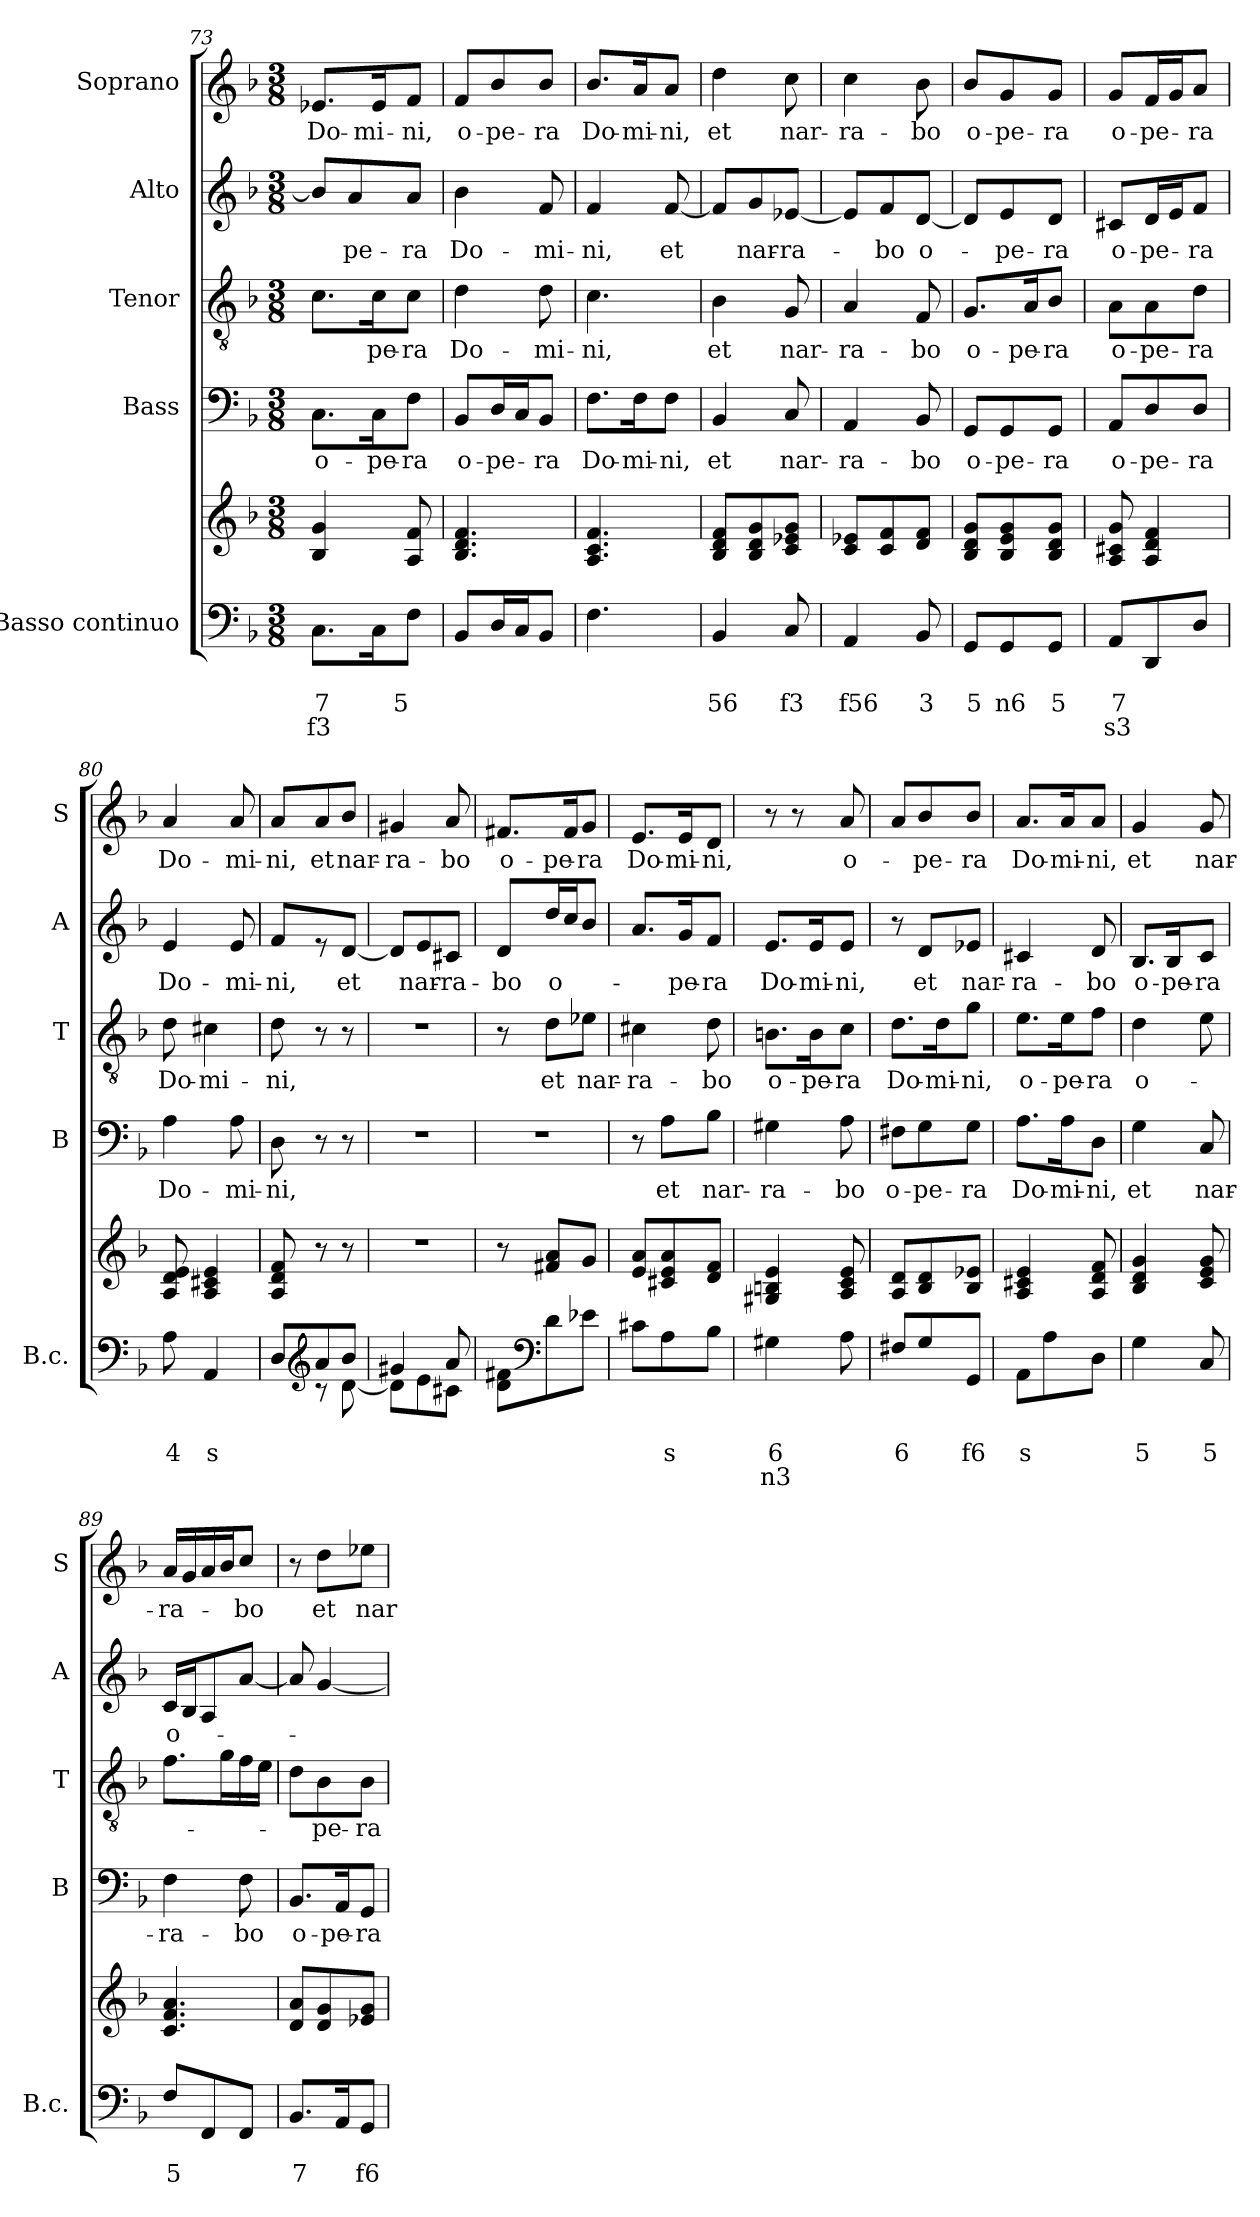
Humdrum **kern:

**kern	**text	**text	**text	**kern	**kern	**text	**kern	**text	**kern	**text	**kern	**text
*part5	*part5	*part5	*part5	*part5	*part4	*part4	*part3	*part3	*part2	*part2	*part1	*part1
*staff6	*staff6	*staff6	*staff6	*staff5	*staff4	*staff4	*staff3	*staff3	*staff2	*staff2	*staff1	*staff1
*I"Basso continuo	*	*	*	*	*I"Bass	*	*I"Tenor	*	*I"Alto	*	*I"Soprano	*
*I'B.c.	*	*	*	*	*I'B	*	*I'T	*	*I'A	*	*I'S	*
*clefF4	*	*	*	*clefG2	*clefF4	*	*clefGv2	*	*clefG2	*	*clefG2	*
*k[b-]	*	*	*	*k[b-]	*k[b-]	*	*k[b-]	*	*k[b-]	*	*k[b-]	*
*d:	*	*	*	*d:	*d:	*	*d:	*	*d:	*	*d:	*
*M3/8	*	*	*	*M3/8	*M3/8	*	*M3/8	*	*M3/8	*	*M3/8	*
=73	=73	=73	=73	=73	=73	=73	=73	=73	=73	=73	=73	=73
8.C\L	.	7	f3	4B-!/ 4g!/	8.C\L	o-	8.c\L	.	8b-/L]	.	8.e-X/L	Do-
.	.	.	.	.	.	.	.	.	8a/	-pe-	.	.
16C\k	.	.	.	.	16C\k	-pe-	16c\k	-pe-	.	.	16e-/k	-mi-
8F\J	.	5	.	8A!/ 8f!/	8F\J	-ra	8c\J	-ra	8a/J	-ra	8f/J	-ni,
=74	=74	=74	=74	=74	=74	=74	=74	=74	=74	=74	=74	=74
8BB-/L	.	.	.	4.B-!/ 4.d!/ 4.f!/	8BB-/L	o-	4d\	Do-	4b-\	Do-	8f/L	o-
16D/L	.	.	.	.	16D/L	-pe-	.	.	.	.	8b-/	-pe-
16C/J	.	.	.	.	16C/J	.	.	.	.	.	.	.
8BB-/J	.	.	.	.	8BB-/J	-ra	8d\	-mi-	8f/	-mi-	8b-/J	-ra
=75	=75	=75	=75	=75	=75	=75	=75	=75	=75	=75	=75	=75
4.F\	.	.	.	4.A!/ 4.c!/ 4.f!/	8.F\L	Do-	4.c\	-ni,	4f/	-ni,	8.b-/L	Do-
.	.	.	.	.	16F\k	-mi-	.	.	.	.	16a/k	-mi-
.	.	.	.	.	8F\J	-ni,	.	.	[8f/	et	8a/J	-ni,
=76	=76	=76	=76	=76	=76	=76	=76	=76	=76	=76	=76	=76
4BB-/	.	56	.	8B-!/ 8d!/ 8f!/L	4BB-/	et	4B-\	et	8f/L]	.	4dd\	et
.	.	.	.	8B-!/ 8d!/ 8g!/	.	.	.	.	8g/	nar-	.	.
8C/	.	f3	.	8c!/ 8e-X!/ 8g!/J	8C/	nar-	8G/	nar-	[8e-X/J	-ra-	8cc\	nar-
=77	=77	=77	=77	=77	=77	=77	=77	=77	=77	=77	=77	=77
4AA/	.	f56	.	8c!/ 8e-X!/L	4AA/	-ra-	4A/	-ra-	8e-/L]	.	4cc\	-ra-
.	.	.	.	8c!/ 8f!/	.	.	.	.	8f/	-bo	.	.
8BB-/	.	3	.	8d!/ 8f!/J	8BB-/	-bo	8F/	-bo	[8d/J	o-	8b-\	-bo
=78	=78	=78	=78	=78	=78	=78	=78	=78	=78	=78	=78	=78
8GG/L	.	5	.	8B-!/ 8d!/ 8g!/L	8GG/L	o-	8.G/L	o-	8d/L]	.	8b-/L	o-
8GG/	.	n6	.	8B-!/ 8e!/ 8g!/	8GG/	-pe-	.	.	8e/	-pe-	8g/	-pe-
.	.	.	.	.	.	.	16A/k	-pe-	.	.	.	.
8GG/J	.	5	.	8B-!/ 8d!/ 8g!/J	8GG/J	-ra	8B-/J	-ra	8d/J	-ra	8g/J	-ra
=79	=79	=79	=79	=79	=79	=79	=79	=79	=79	=79	=79	=79
8AA/L	.	7	s3	8A!/ 8c#X!/ 8g!/	8AA/L	o-	8A\L	o-	8c#X/L	o-	8g/L	o-
8DD/	.	.	.	4A!/ 4d!/ 4f!/	8D/	-pe-	8A\	-pe-	16d/L	-pe-	16f/L	-pe-
.	.	.	.	.	.	.	.	.	16e/J	.	16g/J	.
8D/J	.	.	.	.	8D/J	-ra	8d\J	-ra	8f/J	-ra	8a/J	-ra
=80	=80	=80	=80	=80	=80	=80	=80	=80	=80	=80	=80	=80
8A\	.	4	.	8A!/ 8d!/ 8e!/	4A\	Do-	8d\	Do-	4e/	Do-	4a/	Do-
4AA/	.	s	.	4A!/ 4c#X!/ 4e!/	.	.	4c#X\	-mi-	.	.	.	.
.	.	.	.	.	8A\	-mi-	.	.	8e/	-mi-	8a/	-mi-
=81	=81	=81	=81	=81	=81	=81	=81	=81	=81	=81	=81	=81
*^	*	*	*	*	*	*	*	*	*	*	*	*
8D/L	8ryy	.	.	.	8A!/ 8d!/ 8f!/	8D\	-ni,	8d\	-ni,	8f/L	-ni,	8a/L	-ni,
*clefG2	*	*	*	*	*	*	*	*	*	*	*	*	*
8a/	8rc	.	.	.	8r	8r	.	8r	.	8r	.	8a/	et
8b-/J	[<8d\	.	.	.	8r	8r	.	8r	.	[8d/J	et	8b-/J	nar-
!!LO:LB:g=z
=82	=82	=82	=82	=82	=82	=82	=82	=82	=82	=82	=82	=82	=82
4g#X/	8d\L]	.	.	.	4.r	4.r	.	4.r	.	8d/L]	.	4g#X/	-ra-
.	8e\	.	.	.	.	.	.	.	.	8e/	nar-	.	.
8a/	8c#X\J	.	.	.	.	.	.	.	.	8c#X/J	-ra-	8a/	-bo
*v	*v	*	*	*	*	*	*	*	*	*	*	*	*
=83	=83	=83	=83	=83	=83	=83	=83	=83	=83	=83	=83	=83
8d\ 8f#X\L	.	.	.	8r	4.r	.	8r	.	8d/L	-bo	8.f#X/L	o-
*clefF4	*	*	*	*	*	*	*	*	*	*	*	*
8d\	.	.	.	8f#X!/ 8a!/L	.	.	8d\L	et	16dd/L	o-	.	.
.	.	.	.	.	.	.	.	.	16cc/J	.	16f#/k	-pe-
8e-X\J	.	.	.	8g!/J	.	.	8e-X\J	nar-	8b-/J	.	8g/J	-ra
=84	=84	=84	=84	=84	=84	=84	=84	=84	=84	=84	=84	=84
8c#X\L	.	.	.	8e!/ 8a!/L	8r	.	4c#X\	-ra-	8.a/L	.	8.e/L	Do-
8A\	.	s	.	8c#X!/ 8e!/ 8a!/	8A\L	et	.	.	.	.	.	.
.	.	.	.	.	.	.	.	.	16g/k	-pe-	16e/k	-mi-
8B-\J	.	.	.	8d!/ 8f!/J	8B-\J	nar-	8d\	-bo	8f/J	-ra	8d/J	-ni,
=85	=85	=85	=85	=85	=85	=85	=85	=85	=85	=85	=85	=85
4G#X\	.	6	n3	4G#X!/ 4Bn!/ 4e!/	4G#X\	-ra-	8.Bn\L	o-	8.e/L	Do-	8r	.
.	.	.	.	.	.	.	.	.	.	.	8r	.
.	.	.	.	.	.	.	16B\k	-pe-	16e/k	-mi-	.	.
8A\	.	.	.	8A!/ 8c!/ 8e!/	8A\	-bo	8c\J	-ra	8e/J	-ni,	8a/	o-
=86	=86	=86	=86	=86	=86	=86	=86	=86	=86	=86	=86	=86
8F#X/L	.	6	.	8A!/ 8d!/L	8F#X\L	o-	8.d\L	Do-	8r	.	8a/L	.
8G/	.	.	.	8B-!/ 8d!/	8G\	-pe-	.	.	8d/L	et	8b-/	-pe-
.	.	.	.	.	.	.	16d\k	-mi-	.	.	.	.
8GG/J	.	f6	.	8B-!/ 8e-X!/J	8G\J	-ra	8g\J	-ni,	8e-X/J	nar-	8b-/J	-ra
=87	=87	=87	=87	=87	=87	=87	=87	=87	=87	=87	=87	=87
8AA\L	.	s	.	4A!/ 4c#X!/ 4e!/	8.A\L	Do-	8.e\L	o-	4c#X/	-ra-	8.a/L	Do-
8A\	.	.	.	.	.	.	.	.	.	.	.	.
.	.	.	.	.	16A\k	-mi-	16e\k	-pe-	.	.	16a/k	-mi-
8D\J	.	.	.	8A!/ 8d!/ 8f!/	8D\J	-ni,	8f\J	-ra	8d/	-bo	8a/J	-ni,
=88	=88	=88	=88	=88	=88	=88	=88	=88	=88	=88	=88	=88
4G\	.	5	.	4B-!/ 4d!/ 4g!/	4G\	et	4d\	o-	8.B-/L	o-	4g/	et
.	.	.	.	.	.	.	.	.	16B-/k	-pe-	.	.
8C/	.	5	.	8c!/ 8e!/ 8g!/	8C/	nar-	8e\	.	8c/J	-ra	8g/	nar-
=89	=89	=89	=89	=89	=89	=89	=89	=89	=89	=89	=89	=89
8F/L	.	5	.	4.c!/ 4.f!/ 4.a!/	4F\	-ra-	8.f\L	.	16c/LL	o-	16a/LL	-ra-
.	.	.	.	.	.	.	.	.	16B-/J	.	16g/	.
8FF/	.	.	.	.	.	.	.	.	8A/	.	16a/	.
.	.	.	.	.	.	.	16g\L	.	.	.	16b-/J	.
8FF/J	.	.	.	.	8F\	-bo	16f\	.	[8a/J	.	8cc/J	-bo
.	.	.	.	.	.	.	16e\JJ	.	.	.	.	.
=90	=90	=90	=90	=90	=90	=90	=90	=90	=90	=90	=90	=90
8.BB-/L	.	7	.	8d!/ 8a!/L	8.BB-/L	o-	8d\L	.	8a/]	.	8r	.
.	.	.	.	8d!/ 8g!/	.	.	8B-\	-pe-	[4g/	.	8dd\L	et
16AA/k	.	.	.	.	16AA/k	-pe-	.	.	.	.	.	.
8GG/J	.	f6	.	8e-X!/ 8g!/J	8GG/J	-ra	8B-\J	-ra	.	.	8ee-X\J	nar-
=	=	=	=	=	=	=	=	=	=	=	=	=
*-	*-	*-	*-	*-	*-	*-	*-	*-	*-	*-	*-	*-
